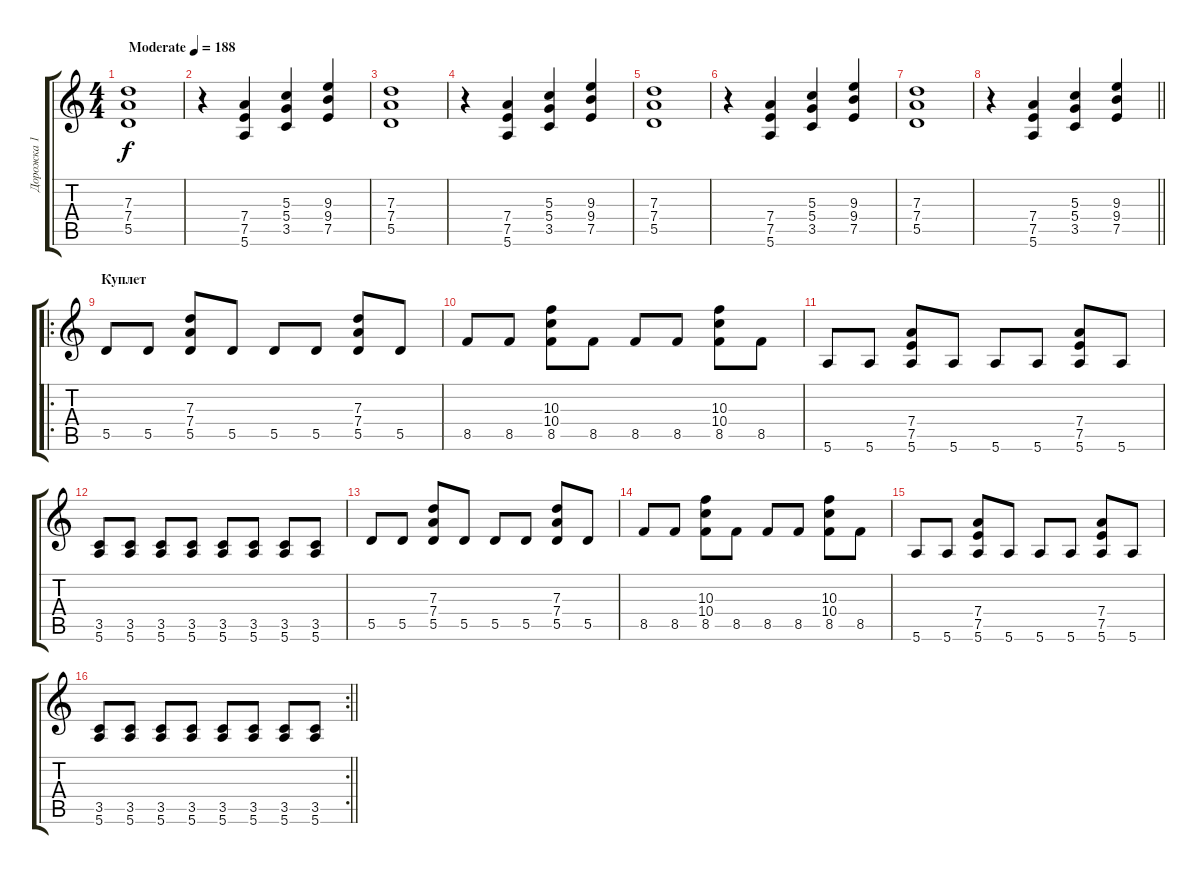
\track ("Дорожка 1" "Дорожка 1") {instrument overdrivenguitar}
\staff {score tabs}
\tuning (E4 B3 G3 D3 A2 E2) {hide}
\ts (4 4)
\tempo (188 "Moderate")
\clef g2
\ks c
(7.3 7.4 5.5).1{dy f instrument overdrivenguitar} |
r.4 (7.4 7.5 5.6).4 (5.3 5.4 3.5).4 (9.3 9.4 7.5).4 |
(7.3 7.4 5.5).1 |
r.4 (7.4 7.5 5.6).4 (5.3 5.4 3.5).4 (9.3 9.4 7.5).4 |
(7.3 7.4 5.5).1 |
r.4 (7.4 7.5 5.6).4 (5.3 5.4 3.5).4 (9.3 9.4 7.5).4 |
(7.3 7.4 5.5).1 |
\barLineRight lightlight
r.4 (7.4 7.5 5.6).4 (5.3 5.4 3.5).4 (9.3 9.4 7.5).4 |
\ro
\section ("" "Куплет")
5.5.8 5.5.8 (7.3 7.4 5.5).8 5.5.8 5.5.8 5.5.8 (7.3 7.4 5.5).8 5.5.8 |
8.5.8 8.5.8 (10.3 10.4 8.5).8 8.5.8 8.5.8 8.5.8 (10.3 10.4 8.5).8 8.5.8 |
5.6.8 5.6.8 (7.4 7.5 5.6).8 5.6.8 5.6.8 5.6.8 (7.4 7.5 5.6).8 5.6.8 |
(3.5 5.6).8 (3.5 5.6).8 (3.5 5.6).8 (3.5 5.6).8 (3.5 5.6).8 (3.5 5.6).8 (3.5 5.6).8 (3.5 5.6).8 |
5.5.8 5.5.8 (7.3 7.4 5.5).8 5.5.8 5.5.8 5.5.8 (7.3 7.4 5.5).8 5.5.8 |
8.5.8 8.5.8 (10.3 10.4 8.5).8 8.5.8 8.5.8 8.5.8 (10.3 10.4 8.5).8 8.5.8 |
5.6.8 5.6.8 (7.4 7.5 5.6).8 5.6.8 5.6.8 5.6.8 (7.4 7.5 5.6).8 5.6.8 |
\rc 2
\barLineRight lightlight
(3.5 5.6).8 (3.5 5.6).8 (3.5 5.6).8 (3.5 5.6).8 (3.5 5.6).8 (3.5 5.6).8 (3.5 5.6).8 (3.5 5.6).8
